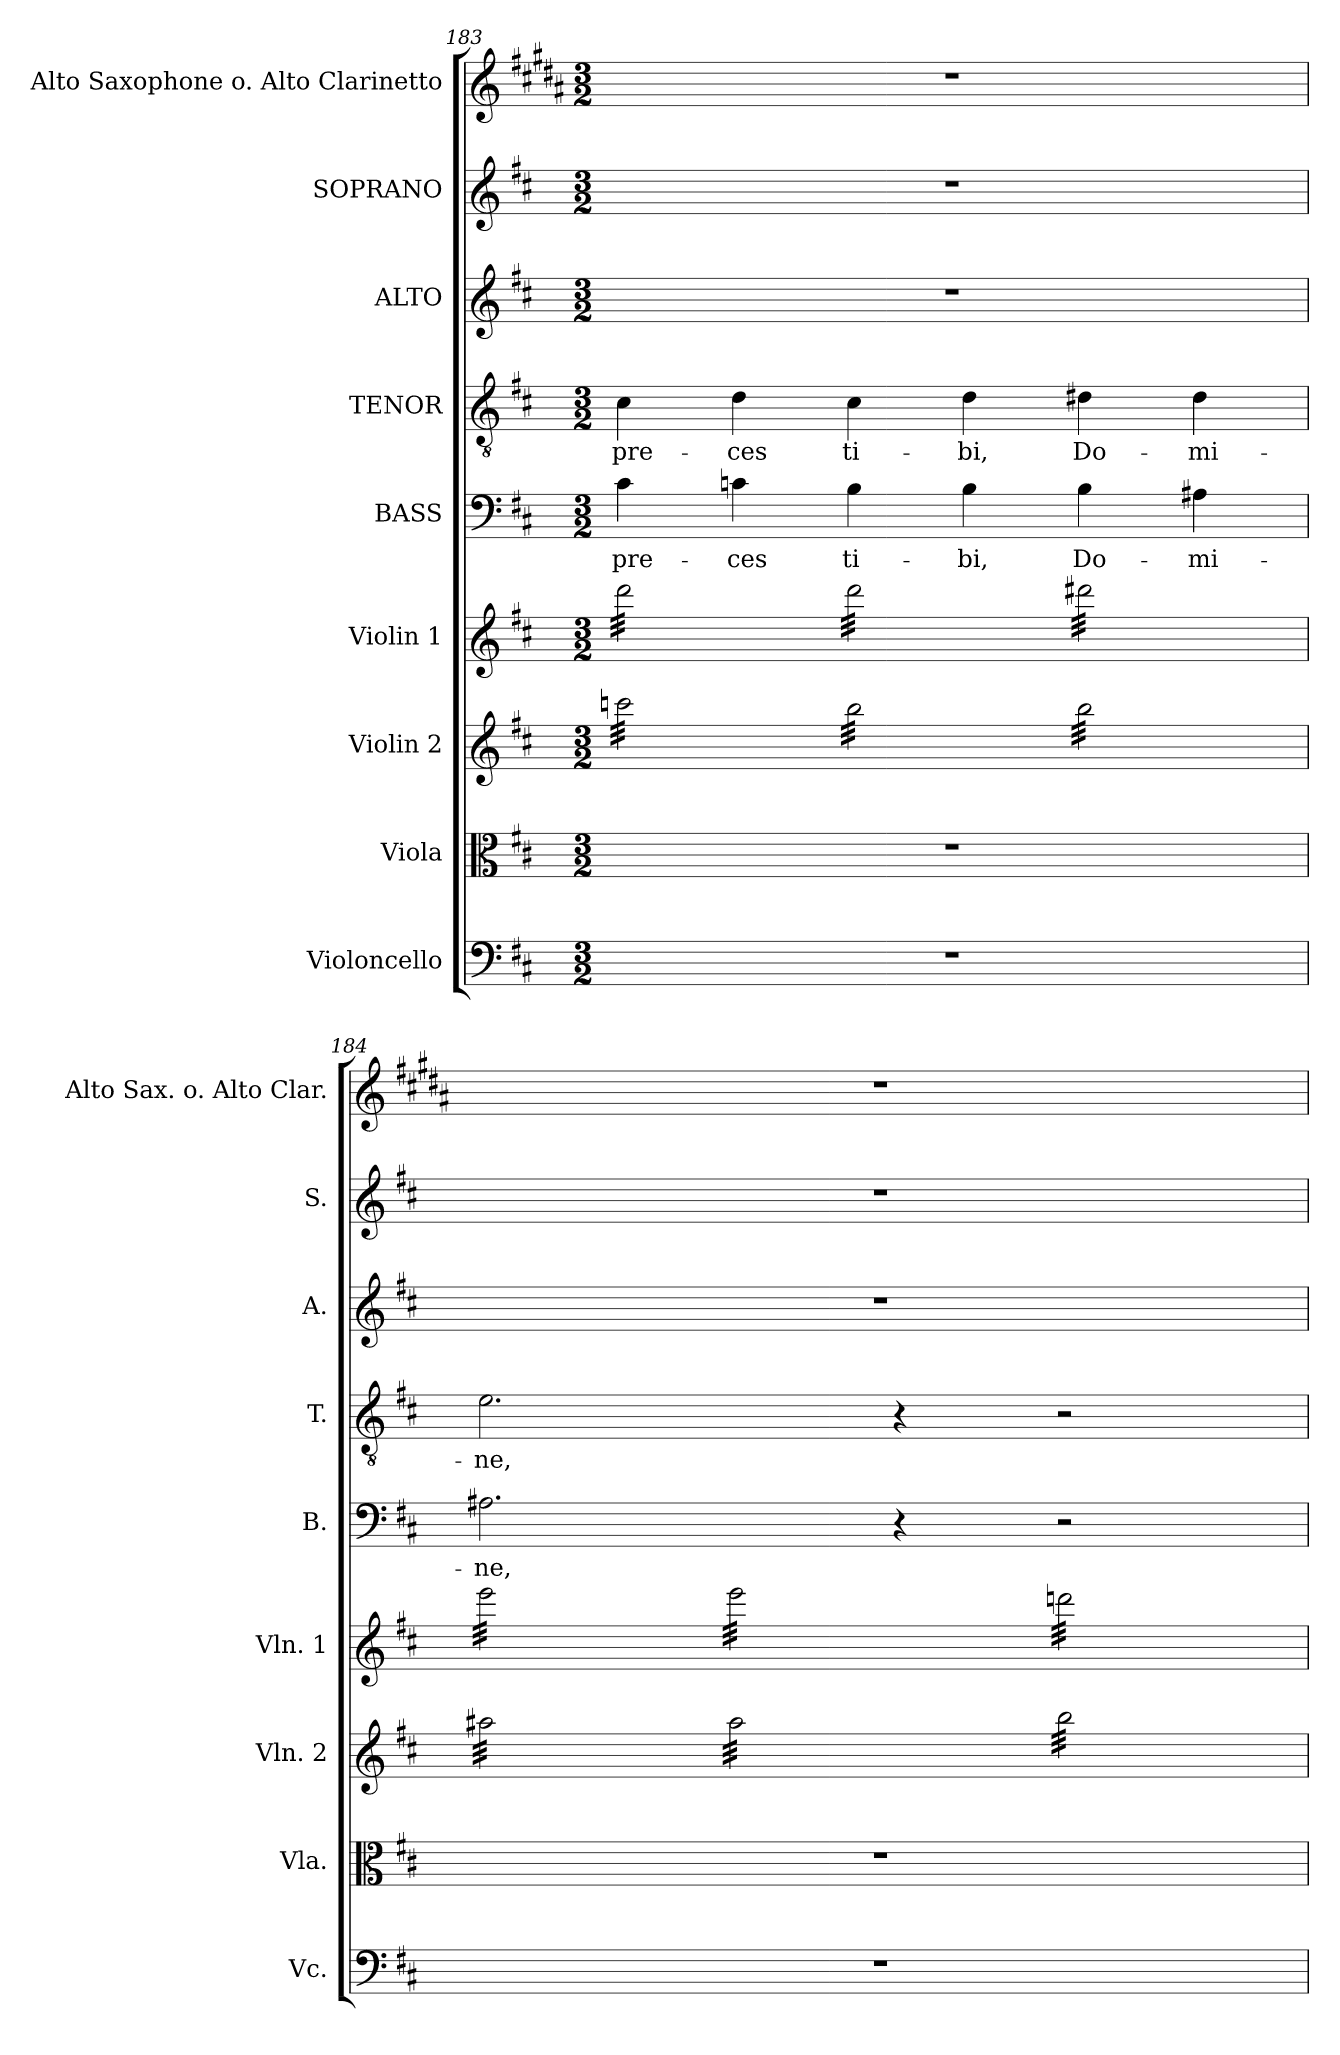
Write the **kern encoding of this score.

**kern	**kern	**kern	**kern	**kern	**text	**kern	**text	**kern	**kern	**kern
*part9	*part8	*part7	*part6	*part5	*part5	*part4	*part4	*part3	*part2	*part1
*staff9	*staff8	*staff7	*staff6	*staff5	*staff5	*staff4	*staff4	*staff3	*staff2	*staff1
*I"Violoncello	*I"Viola	*I"Violin 2	*I"Violin 1	*I"BASS	*	*I"TENOR	*	*I"ALTO	*I"SOPRANO	*I"Alto Saxophone o. Alto Clarinetto
*I'Vc.	*I'Vla.	*I'Vln. 2	*I'Vln. 1	*I'B.	*	*I'T.	*	*I'A.	*I'S.	*I'Alto Sax. o. Alto Clar.
*clefF4	*clefC3	*clefG2	*clefG2	*clefF4	*	*clefGv2	*	*clefG2	*clefG2	*clefG2
*	*	*	*	*	*	*ITrd7c12	*	*	*	*ITrd5c9
*k[f#c#]	*k[f#c#]	*k[f#c#]	*k[f#c#]	*k[f#c#]	*	*k[f#c#]	*	*k[f#c#]	*k[f#c#]	*k[f#c#]
*b:	*b:	*b:	*b:	*b:	*	*b:	*	*b:	*b:	*b:
*M3/2	*M3/2	*M3/2	*M3/2	*M3/2	*	*M3/2	*	*M3/2	*M3/2	*M3/2
=183	=183	=183	=183	=183	=183	=183	=183	=183	=183	=183
!LO:N:vis=1	!LO:N:vis=1	!	!	!	!	!	!	!	!	!
!	!	!	!	!	!LO:LY:b:color=#000000	!	!	!	!	!
!	!	!	!	!	!	!	!LO:LY:b:color=#000000	!LO:N:vis=1	!LO:N:vis=1	!LO:N:vis=1
*	*	*tremolo	*	*	*	*	*	*	*	*
*	*	*	*tremolo	*	*	*	*	*	*	*
1.r	1.r	32cccni\LLL	32dddi\LLL	4c#i\	pre-	4C#i\	pre-	1.r	1.r	1.r
.	.	32cccni\	32dddi\	.	.	.	.	.	.	.
.	.	32cccni\	32dddi\	.	.	.	.	.	.	.
.	.	32cccni\	32dddi\	.	.	.	.	.	.	.
.	.	32cccni\	32dddi\	.	.	.	.	.	.	.
.	.	32cccni\	32dddi\	.	.	.	.	.	.	.
.	.	32cccni\	32dddi\	.	.	.	.	.	.	.
.	.	32cccni\	32dddi\	.	.	.	.	.	.	.
!	!	!	!	!	!LO:LY:b:color=#000000	!	!	!	!	!
!	!	!	!	!	!	!	!LO:LY:b:color=#000000	!	!	!
.	.	32cccni\	32dddi\	4cni\	-ces	4Di\	-ces	.	.	.
.	.	32cccni\	32dddi\	.	.	.	.	.	.	.
.	.	32cccni\	32dddi\	.	.	.	.	.	.	.
.	.	32cccni\	32dddi\	.	.	.	.	.	.	.
.	.	32cccni\	32dddi\	.	.	.	.	.	.	.
.	.	32cccni\	32dddi\	.	.	.	.	.	.	.
.	.	32cccni\	32dddi\	.	.	.	.	.	.	.
.	.	32cccni\JJJ	32dddi\JJJ	.	.	.	.	.	.	.
!	!	!	!	!	!LO:LY:b:color=#000000	!	!	!	!	!
!	!	!	!	!	!	!	!LO:LY:b:color=#000000	!	!	!
.	.	32bbi\LLL	32dddi\LLL	4Bi\	ti-	4C#i\	ti-	.	.	.
.	.	32bbi\	32dddi\	.	.	.	.	.	.	.
.	.	32bbi\	32dddi\	.	.	.	.	.	.	.
.	.	32bbi\	32dddi\	.	.	.	.	.	.	.
.	.	32bbi\	32dddi\	.	.	.	.	.	.	.
.	.	32bbi\	32dddi\	.	.	.	.	.	.	.
.	.	32bbi\	32dddi\	.	.	.	.	.	.	.
.	.	32bbi\	32dddi\	.	.	.	.	.	.	.
!	!	!	!	!	!LO:LY:b:color=#000000	!	!	!	!	!
!	!	!	!	!	!	!	!LO:LY:b:color=#000000	!	!	!
.	.	32bbi\	32dddi\	4Bi\	-bi,	4Di\	-bi,	.	.	.
.	.	32bbi\	32dddi\	.	.	.	.	.	.	.
.	.	32bbi\	32dddi\	.	.	.	.	.	.	.
.	.	32bbi\	32dddi\	.	.	.	.	.	.	.
.	.	32bbi\	32dddi\	.	.	.	.	.	.	.
.	.	32bbi\	32dddi\	.	.	.	.	.	.	.
.	.	32bbi\	32dddi\	.	.	.	.	.	.	.
.	.	32bbi\JJJ	32dddi\JJJ	.	.	.	.	.	.	.
!	!	!	!	!	!LO:LY:b:color=#000000	!	!	!	!	!
!	!	!	!	!	!	!	!LO:LY:b:color=#000000	!	!	!
.	.	32bbi\LLL	32ddd#Xi\LLL	4Bi\	Do-	4D#Xi\	Do-	.	.	.
.	.	32bbi\	32ddd#Xi\	.	.	.	.	.	.	.
.	.	32bbi\	32ddd#Xi\	.	.	.	.	.	.	.
.	.	32bbi\	32ddd#Xi\	.	.	.	.	.	.	.
.	.	32bbi\	32ddd#Xi\	.	.	.	.	.	.	.
.	.	32bbi\	32ddd#Xi\	.	.	.	.	.	.	.
.	.	32bbi\	32ddd#Xi\	.	.	.	.	.	.	.
.	.	32bbi\	32ddd#Xi\	.	.	.	.	.	.	.
!	!	!	!	!	!LO:LY:b:color=#000000	!	!	!	!	!
!	!	!	!	!	!	!	!LO:LY:b:color=#000000	!	!	!
.	.	32bbi\	32ddd#Xi\	4A#Xi\	-mi-	4D#i\	-mi-	.	.	.
.	.	32bbi\	32ddd#Xi\	.	.	.	.	.	.	.
.	.	32bbi\	32ddd#Xi\	.	.	.	.	.	.	.
.	.	32bbi\	32ddd#Xi\	.	.	.	.	.	.	.
.	.	32bbi\	32ddd#Xi\	.	.	.	.	.	.	.
.	.	32bbi\	32ddd#Xi\	.	.	.	.	.	.	.
.	.	32bbi\	32ddd#Xi\	.	.	.	.	.	.	.
.	.	32bbi\JJJ	32ddd#Xi\JJJ	.	.	.	.	.	.	.
=184	=184	=184	=184	=184	=184	=184	=184	=184	=184	=184
!LO:N:vis=1	!LO:N:vis=1	!	!	!	!	!	!	!	!	!
!	!	!	!	!	!LO:LY:b:color=#000000	!	!	!	!	!
!	!	!	!	!	!	!	!LO:LY:b:color=#000000	!LO:N:vis=1	!LO:N:vis=1	!LO:N:vis=1
1.r	1.r	32aa#Xi\LLL	32eeei\LLL	2.A#Xi\	-ne,	2.Ei\	-ne,	1.r	1.r	1.r
.	.	32aa#Xi\	32eeei\	.	.	.	.	.	.	.
.	.	32aa#Xi\	32eeei\	.	.	.	.	.	.	.
.	.	32aa#Xi\	32eeei\	.	.	.	.	.	.	.
.	.	32aa#Xi\	32eeei\	.	.	.	.	.	.	.
.	.	32aa#Xi\	32eeei\	.	.	.	.	.	.	.
.	.	32aa#Xi\	32eeei\	.	.	.	.	.	.	.
.	.	32aa#Xi\	32eeei\	.	.	.	.	.	.	.
.	.	32aa#Xi\	32eeei\	.	.	.	.	.	.	.
.	.	32aa#Xi\	32eeei\	.	.	.	.	.	.	.
.	.	32aa#Xi\	32eeei\	.	.	.	.	.	.	.
.	.	32aa#Xi\	32eeei\	.	.	.	.	.	.	.
.	.	32aa#Xi\	32eeei\	.	.	.	.	.	.	.
.	.	32aa#Xi\	32eeei\	.	.	.	.	.	.	.
.	.	32aa#Xi\	32eeei\	.	.	.	.	.	.	.
.	.	32aa#Xi\JJJ	32eeei\JJJ	.	.	.	.	.	.	.
.	.	32aa#i\LLL	32eeei\LLL	.	.	.	.	.	.	.
.	.	32aa#i\	32eeei\	.	.	.	.	.	.	.
.	.	32aa#i\	32eeei\	.	.	.	.	.	.	.
.	.	32aa#i\	32eeei\	.	.	.	.	.	.	.
.	.	32aa#i\	32eeei\	.	.	.	.	.	.	.
.	.	32aa#i\	32eeei\	.	.	.	.	.	.	.
.	.	32aa#i\	32eeei\	.	.	.	.	.	.	.
.	.	32aa#i\	32eeei\	.	.	.	.	.	.	.
.	.	32aa#i\	32eeei\	4r	.	4r	.	.	.	.
.	.	32aa#i\	32eeei\	.	.	.	.	.	.	.
.	.	32aa#i\	32eeei\	.	.	.	.	.	.	.
.	.	32aa#i\	32eeei\	.	.	.	.	.	.	.
.	.	32aa#i\	32eeei\	.	.	.	.	.	.	.
.	.	32aa#i\	32eeei\	.	.	.	.	.	.	.
.	.	32aa#i\	32eeei\	.	.	.	.	.	.	.
.	.	32aa#i\JJJ	32eeei\JJJ	.	.	.	.	.	.	.
.	.	32bbi\LLL	32dddni\LLL	2r	.	2r	.	.	.	.
.	.	32bbi\	32dddni\	.	.	.	.	.	.	.
.	.	32bbi\	32dddni\	.	.	.	.	.	.	.
.	.	32bbi\	32dddni\	.	.	.	.	.	.	.
.	.	32bbi\	32dddni\	.	.	.	.	.	.	.
.	.	32bbi\	32dddni\	.	.	.	.	.	.	.
.	.	32bbi\	32dddni\	.	.	.	.	.	.	.
.	.	32bbi\	32dddni\	.	.	.	.	.	.	.
.	.	32bbi\	32dddni\	.	.	.	.	.	.	.
.	.	32bbi\	32dddni\	.	.	.	.	.	.	.
.	.	32bbi\	32dddni\	.	.	.	.	.	.	.
.	.	32bbi\	32dddni\	.	.	.	.	.	.	.
.	.	32bbi\	32dddni\	.	.	.	.	.	.	.
.	.	32bbi\	32dddni\	.	.	.	.	.	.	.
.	.	32bbi\	32dddni\	.	.	.	.	.	.	.
.	.	32bbi\JJJ	32dddni\JJJ	.	.	.	.	.	.	.
*	*	*	*Xtremolo	*	*	*	*	*	*	*
*	*	*Xtremolo	*	*	*	*	*	*	*	*
=	=	=	=	=	=	=	=	=	=	=
*-	*-	*-	*-	*-	*-	*-	*-	*-	*-	*-
